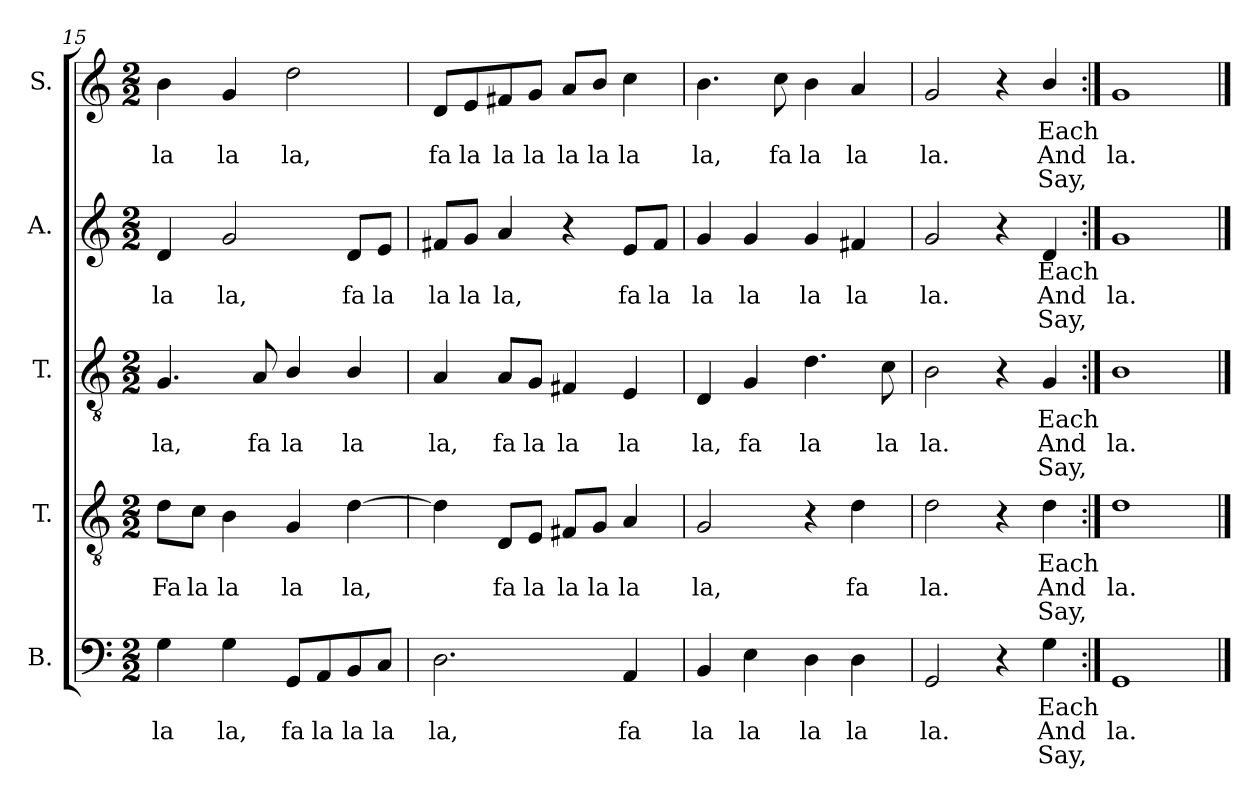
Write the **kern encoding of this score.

**kern	**text	**text	**text	**kern	**text	**text	**text	**kern	**text	**text	**text	**kern	**text	**text	**text	**kern	**text	**text	**text
*part5	*part5	*part5	*part5	*part4	*part4	*part4	*part4	*part3	*part3	*part3	*part3	*part2	*part2	*part2	*part2	*part1	*part1	*part1	*part1
*staff5	*staff5	*staff5	*staff5	*staff4	*staff4	*staff4	*staff4	*staff3	*staff3	*staff3	*staff3	*staff2	*staff2	*staff2	*staff2	*staff1	*staff1	*staff1	*staff1
*I"B.	*	*	*	*I"T.	*	*	*	*I"T.	*	*	*	*I"A.	*	*	*	*I"S.	*	*	*
!!LO:LB:g=z
*clefF4	*	*	*	*clefGv2	*	*	*	*clefGv2	*	*	*	*clefG2	*	*	*	*clefG2	*	*	*
*k[]	*	*	*	*k[]	*	*	*	*k[]	*	*	*	*k[]	*	*	*	*k[]	*	*	*
*C:	*	*	*	*C:	*	*	*	*C:	*	*	*	*C:	*	*	*	*C:	*	*	*
*M2/2	*	*	*	*M2/2	*	*	*	*M2/2	*	*	*	*M2/2	*	*	*	*M2/2	*	*	*
=15	=15	=15	=15	=15	=15	=15	=15	=15	=15	=15	=15	=15	=15	=15	=15	=15	=15	=15	=15
!	!	!LO:LY:b	!	!	!	!LO:LY:b	!	!	!	!LO:LY:b	!	!	!	!LO:LY:b	!	!	!	!LO:LY:b	!
4G	.	la	.	8dL	.	Fa	.	4.G	.	la,	.	4d	.	la	.	4b	.	la	.
!	!	!	!	!	!	!LO:LY:b	!	!	!	!	!	!	!	!	!	!	!	!	!
.	.	.	.	8cJ	.	la	.	.	.	.	.	.	.	.	.	.	.	.	.
!	!	!LO:LY:b	!	!	!	!LO:LY:b	!	!	!	!	!	!	!	!LO:LY:b	!	!	!	!LO:LY:b	!
4G	.	la,	.	4B	.	la	.	.	.	.	.	2g	.	la,	.	4g	.	la	.
!	!	!	!	!	!	!	!	!	!	!LO:LY:b	!	!	!	!	!	!	!	!	!
.	.	.	.	.	.	.	.	8A	.	fa	.	.	.	.	.	.	.	.	.
!	!	!LO:LY:b	!	!	!	!LO:LY:b	!	!	!	!LO:LY:b	!	!	!	!	!	!	!	!LO:LY:b	!
8GGL	.	fa	.	4G	.	la	.	4B/	.	la	.	.	.	.	.	2dd	.	la,	.
!	!	!LO:LY:b	!	!	!	!	!	!	!	!	!	!	!	!	!	!	!	!	!
8AA	.	la	.	.	.	.	.	.	.	.	.	.	.	.	.	.	.	.	.
!	!	!LO:LY:b	!	!	!	!LO:LY:b	!	!	!	!LO:LY:b	!	!	!	!LO:LY:b	!	!	!	!	!
8BB	.	la	.	[4d	.	la,	.	4B/	.	la	.	8dL	.	fa	.	.	.	.	.
!	!	!LO:LY:b	!	!	!	!	!	!	!	!	!	!	!	!LO:LY:b	!	!	!	!	!
8CJ	.	la	.	.	.	.	.	.	.	.	.	8eJ	.	la	.	.	.	.	.
=16	=16	=16	=16	=16	=16	=16	=16	=16	=16	=16	=16	=16	=16	=16	=16	=16	=16	=16	=16
!	!	!LO:LY:b	!	!	!	!	!	!	!	!LO:LY:b	!	!	!	!LO:LY:b	!	!	!	!LO:LY:b	!
2.D	.	la,	.	4d]	.	.	.	4A	.	la,	.	8f#XL	.	la	.	8dL	.	fa	.
!	!	!	!	!	!	!	!	!	!	!	!	!	!	!LO:LY:b	!	!	!	!LO:LY:b	!
.	.	.	.	.	.	.	.	.	.	.	.	8gJ	.	la	.	8e	.	la	.
!	!	!	!	!	!	!LO:LY:b	!	!	!	!LO:LY:b	!	!	!	!LO:LY:b	!	!	!	!LO:LY:b	!
.	.	.	.	8DL	.	fa	.	8AL	.	fa	.	4a	.	la,	.	8f#X	.	la	.
!	!	!	!	!	!	!LO:LY:b	!	!	!	!LO:LY:b	!	!	!	!	!	!	!	!LO:LY:b	!
.	.	.	.	8EJ	.	la	.	8GJ	.	la	.	.	.	.	.	8gJ	.	la	.
!	!	!	!	!	!	!LO:LY:b	!	!	!	!LO:LY:b	!	!	!	!	!	!	!	!LO:LY:b	!
.	.	.	.	8F#XL	.	la	.	4F#X	.	la	.	4r	.	.	.	8aL	.	la	.
!	!	!	!	!	!	!LO:LY:b	!	!	!	!	!	!	!	!	!	!	!	!LO:LY:b	!
.	.	.	.	8GJ	.	la	.	.	.	.	.	.	.	.	.	8bJ	.	la	.
!	!	!LO:LY:b	!	!	!	!LO:LY:b	!	!	!	!LO:LY:b	!	!	!	!LO:LY:b	!	!	!	!LO:LY:b	!
4AA	.	fa	.	4A	.	la	.	4E	.	la	.	8eL	.	fa	.	4cc	.	la	.
!	!	!	!	!	!	!	!	!	!	!	!	!	!	!LO:LY:b	!	!	!	!	!
.	.	.	.	.	.	.	.	.	.	.	.	8f#J	.	la	.	.	.	.	.
=17	=17	=17	=17	=17	=17	=17	=17	=17	=17	=17	=17	=17	=17	=17	=17	=17	=17	=17	=17
!	!	!LO:LY:b	!	!	!	!LO:LY:b	!	!	!	!LO:LY:b	!	!	!	!LO:LY:b	!	!	!	!LO:LY:b	!
4BB	.	la	.	2G	.	la,	.	4D	.	la,	.	4g	.	la	.	4.b	.	la,	.
!	!	!LO:LY:b	!	!	!	!	!	!	!	!LO:LY:b	!	!	!	!LO:LY:b	!	!	!	!	!
4E	.	la	.	.	.	.	.	4G	.	fa	.	4g	.	la	.	.	.	.	.
!	!	!	!	!	!	!	!	!	!	!	!	!	!	!	!	!	!	!LO:LY:b	!
.	.	.	.	.	.	.	.	.	.	.	.	.	.	.	.	8cc	.	fa	.
!	!	!LO:LY:b	!	!	!	!	!	!	!	!LO:LY:b	!	!	!	!LO:LY:b	!	!	!	!LO:LY:b	!
4D	.	la	.	4r	.	.	.	4.d	.	la	.	4g	.	la	.	4b	.	la	.
!	!	!LO:LY:b	!	!	!	!LO:LY:b	!	!	!	!	!	!	!	!LO:LY:b	!	!	!	!LO:LY:b	!
4D	.	la	.	4d	.	fa	.	.	.	.	.	4f#X	.	la	.	4a	.	la	.
!	!	!	!	!	!	!	!	!	!	!LO:LY:b	!	!	!	!	!	!	!	!	!
.	.	.	.	.	.	.	.	8c	.	la	.	.	.	.	.	.	.	.	.
=18	=18	=18	=18	=18	=18	=18	=18	=18	=18	=18	=18	=18	=18	=18	=18	=18	=18	=18	=18
!	!	!LO:LY:b	!	!	!	!LO:LY:b	!	!	!	!LO:LY:b	!	!	!	!LO:LY:b	!	!	!	!LO:LY:b	!
2GG	.	la.	.	2d	.	la.	.	2B	.	la.	.	2g	.	la.	.	2g	.	la.	.
4r	.	.	.	4r	.	.	.	4r	.	.	.	4r	.	.	.	4r	.	.	.
!	!LO:LY:b	!LO:LY:b	!LO:LY:b	!	!LO:LY:b	!LO:LY:b	!LO:LY:b	!	!LO:LY:b	!LO:LY:b	!LO:LY:b	!	!LO:LY:b	!LO:LY:b	!LO:LY:b	!	!LO:LY:b	!LO:LY:b	!LO:LY:b
4G	Each	And	Say,	4d	Each	And	Say,	4G	Each	And	Say,	4d	Each	And	Say,	4b/	Each	And	Say,
=19:|!	=19:|!	=19:|!	=19:|!	=19:|!	=19:|!	=19:|!	=19:|!	=19:|!	=19:|!	=19:|!	=19:|!	=19:|!	=19:|!	=19:|!	=19:|!	=19:|!	=19:|!	=19:|!	=19:|!
!	!	!LO:LY:b	!	!	!	!LO:LY:b	!	!	!	!LO:LY:b	!	!	!	!LO:LY:b	!	!	!	!LO:LY:b	!
1GG	.	la.	.	1d	.	la.	.	1B	.	la.	.	1g	.	la.	.	1g	.	la.	.
==	==	==	==	==	==	==	==	==	==	==	==	==	==	==	==	==	==	==	==
*-	*-	*-	*-	*-	*-	*-	*-	*-	*-	*-	*-	*-	*-	*-	*-	*-	*-	*-	*-
